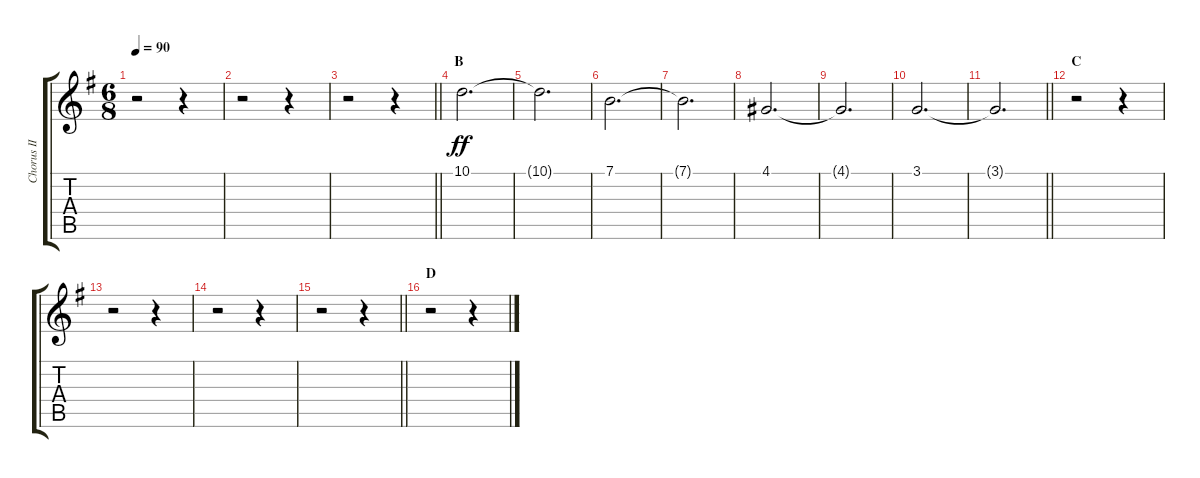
\track ("Chorus II" "Chorus II") {instrument voiceoohs}
\staff {score tabs}
\tuning (E4 B3 G3 D3 A2 E2) {hide}
\ts (6 8)
\tempo 90
\clef g2
\ks g
r.2{dy ff} r.4 |
r.2 r.4 |
\barLineRight lightlight
r.2 r.4 |
\section ("" "B")
10.1.2{d} |
10.1{t}.2{d} |
7.1.2{d} |
7.1{t}.2{d} |
4.1.2{d} |
4.1{t}.2{d} |
3.1.2{d} |
\barLineRight lightlight
3.1{t}.2{d} |
\section ("" "C")
r.2 r.4 |
r.2 r.4 |
r.2 r.4 |
\barLineRight lightlight
r.2 r.4 |
\section ("" "D")
r.2 r.4
